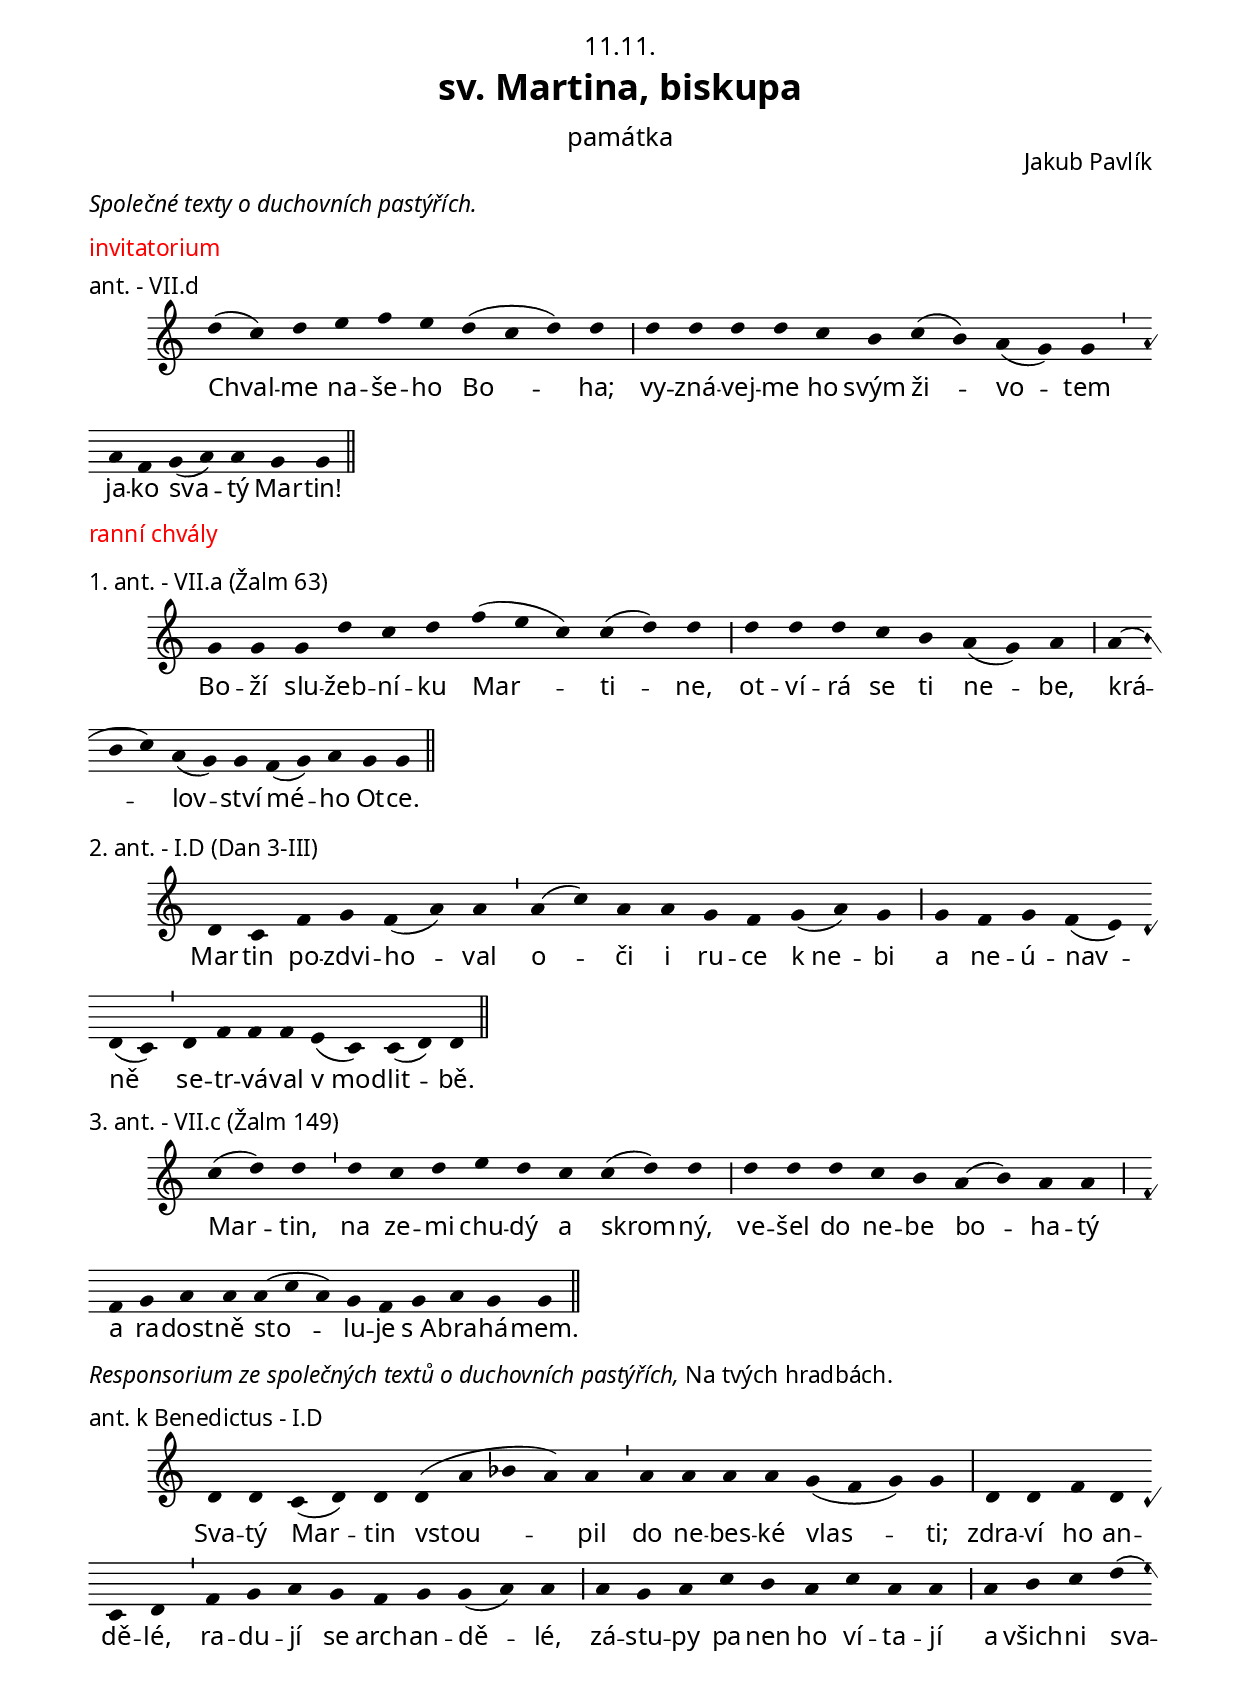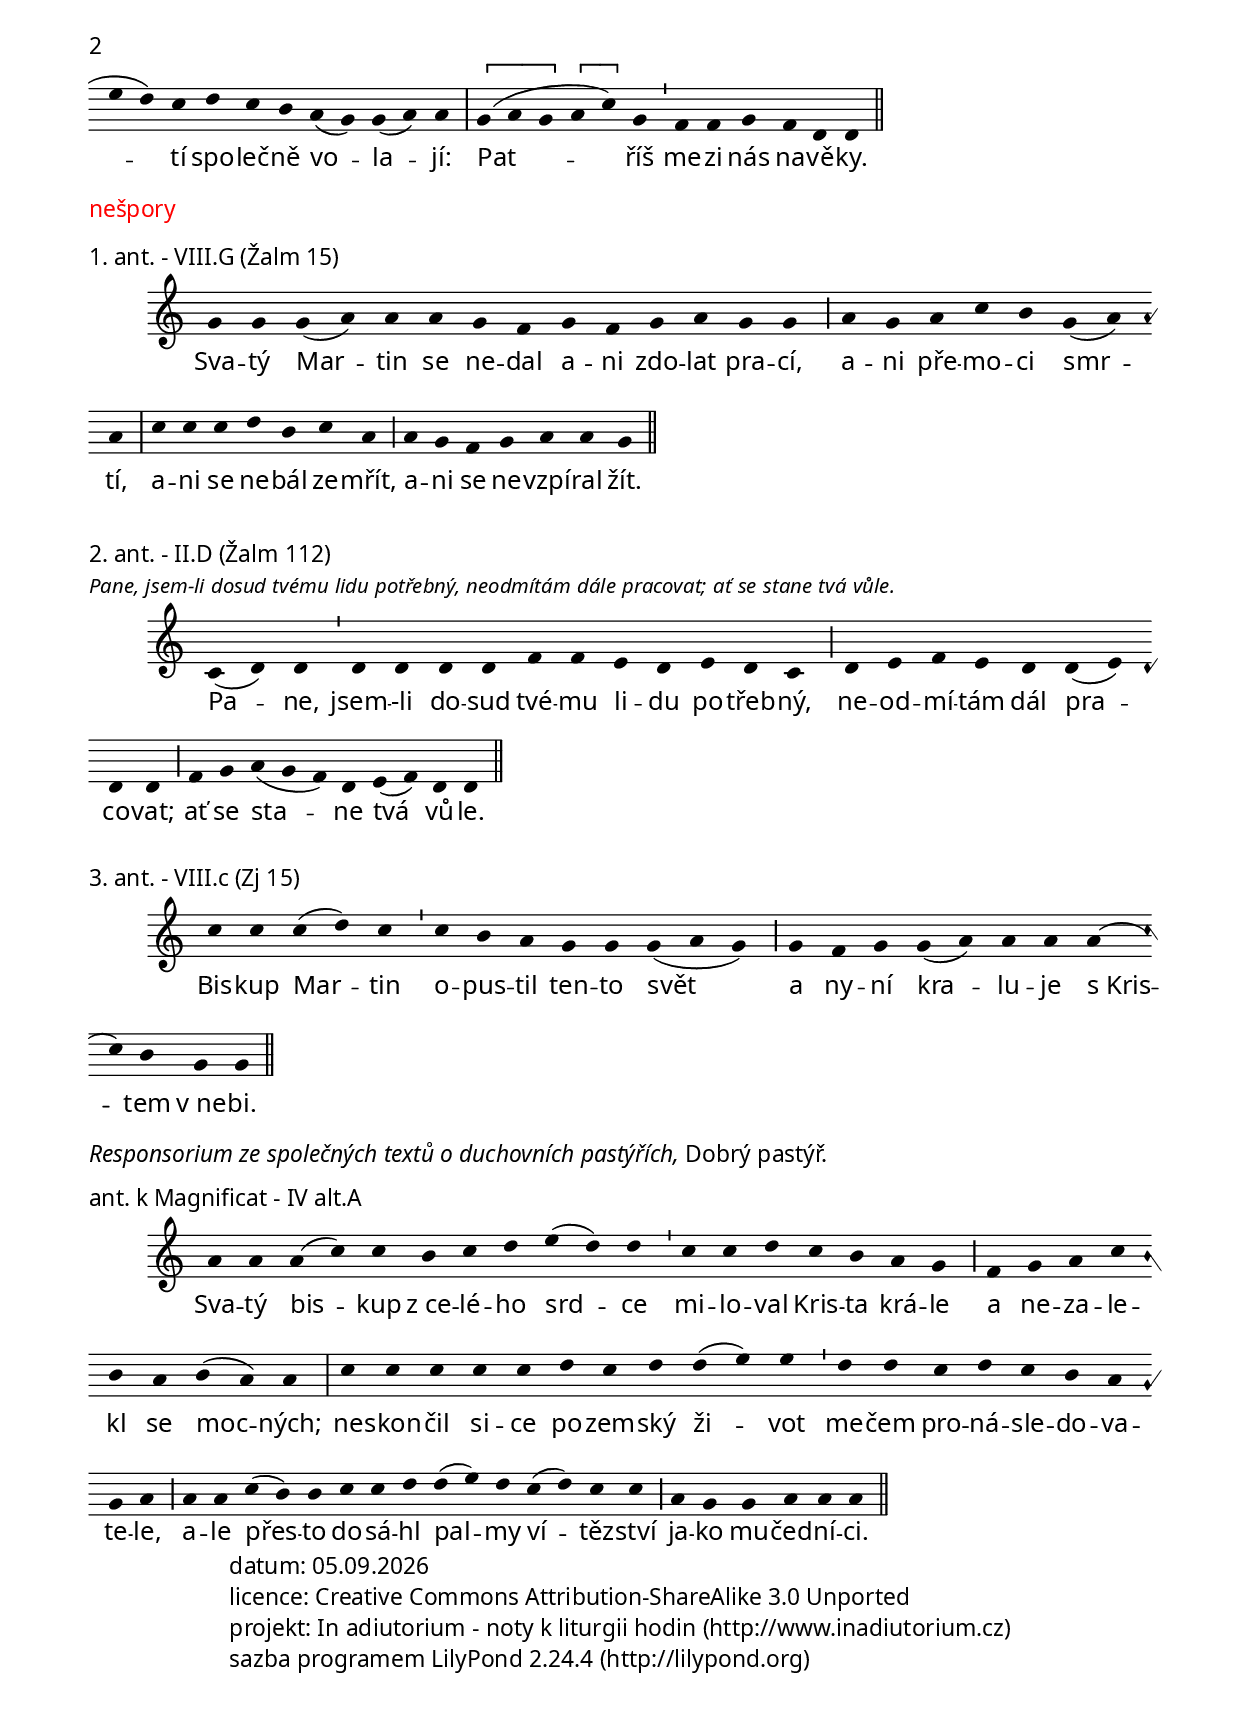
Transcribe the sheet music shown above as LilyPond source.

\version "2.16.0"

\include "../spolecne.ly"
\include "../dilyresponsorii.ly"

\header {
  title = \markup\titleSvatek
            "sv. Martina, biskupa"
            památka
            11.11.
  composer = "Jakub Pavlík"
}

\markup\communia #'(#:pastyr)

\markup {\nadpisHodinka {"invitatorium"}}

\score {
  \relative c'' {
    \choralniRezim
    d( c) d e f e d( c d) d \barMaior
    d d d d c b c( b) a( g) g \barMin
    a f g( a) a g g \barFinalis
  }
  \addlyrics {
    Chval -- me na -- še -- ho Bo -- ha;
    vy -- zná -- vej -- me ho svým ži -- vo -- tem
    ja -- ko sva -- tý Mar -- tin!
  }
  \header {
    quid = "ant."
    modus = "VII"
    differentia = "d"
    psalmus = ""
    id = "invit"
    piece = \markup {\sestavTitulekBezZalmu}
  }
}

\markup {\nadpisHodinka {"ranní chvály"}}

\score {
  \relative c'' {
    \choralniRezim
    g4 g g d' c d f( e c) c( d) d \barMaior
    d d d c b a( g) a \barMaior
    a( b c) a( g) g f( g) a g g \barFinalis
  }
  \addlyrics {
    Bo -- ží slu -- žeb -- ní -- ku Mar -- ti -- ne,
    ot -- ví -- rá se ti ne -- be,
    krá -- lov -- ství mé -- ho Ot -- ce.
  }
  \header {
    quid = "1. ant."
    modus = "VII"
    differentia = "a"
    psalmus = "Žalm 63"
    id = "rch-a1"
    piece = \markup {\sestavTitulek}
  }
}

\score {
  \relative c' {
    \choralniRezim
    d4 c f g f( a) a \barMin
    a( c) a a g f g( a) g \barMaior
    g f g f( e) d( c) \barMin
    d f f f e( c) c( d) d \barFinalis
  }
  \addlyrics {
    Mar -- tin po -- zdvi -- ho -- val
    o -- či i ru -- ce k_ne -- bi
    a ne -- ú -- nav -- ně
    se -- tr -- vá -- val v_mod -- lit -- bě.
  }
  \header {
    quid = "2. ant."
    modus = "I"
    differentia = "D"
    psalmus = "Dan 3-III"
    id = "rch-a2"
    piece = \markup {\sestavTitulek}
  }
}

\score {
  \relative c'' {
    \choralniRezim
    c4( d) d \barMin d c d e d c c( d) d \barMaior
    d d d c b a( b) a a \barMaior
    f g a a a( c a) g f g a g g \barFinalis
  }
  \addlyrics {
    Mar -- tin, na ze -- mi chu -- dý a skrom -- ný,
    ve -- šel do ne -- be bo -- ha -- tý
    a ra -- dost -- ně sto -- lu -- je s_A -- bra -- há -- mem.
    A -- le -- lu -- ja.
  }
  \header {
    quid = "3. ant."
    modus = "VII"
    differentia = "c"
    psalmus = "Žalm 149"
    id = "rch-a3"
    piece = \markup {\sestavTitulek}
  }
}

\markup\italic{Responsorium ze společných textů o duchovních pastýřích, \upright{Na tvých hradbách.}}

\score {
  \relative c' {
    \choralniRezim
    d4 d c( d) d d( a' bes a) a \barMin a a a a g( f g) g \barMax
    d d f d c d \barMin
    f g a g f g g( a) a \barMaior
    a g a c b a c a a \barMaior
    a b c d( e d) c d c b a( g) g( a) a \barMax
    \[ g( a g \] \[ a c) \] g \barMin f f g f d d \barFinalis
  }
  \addlyrics {
    Sva -- tý Mar -- tin vstou -- pil do ne -- bes -- ké vlas -- ti;
    zdra -- ví ho an -- dě -- lé,
    ra -- du -- jí se arch -- an -- dě -- lé,
    zá -- stu -- py pa -- nen ho ví -- ta -- jí
    a všich -- ni sva -- tí spo -- leč -- ně vo -- la -- jí:
    Pat -- říš me -- zi nás na -- vě -- ky.
  }
  \header {
    quid = "ant. k Benedictus"
    modus = "I"
    differentia = "D"
    psalmus = ""
    id = "rch-aben"
    piece = \markup {\sestavTitulekBezZalmu}
  }
}

\markup {\nadpisHodinka {"nešpory"}}

\score {
  \relative c'' {
    \choralniRezim
    g4 g g( a) a a g f g f g a g g \barMaior
    a g a c b g( a) a \barMax
    c c c d b c a \barMaior
    a g f g a a g \barFinalis
  }
  \addlyrics {
    Sva -- tý Mar -- tin se ne -- dal a -- ni zdo -- lat pra -- cí,
    a -- ni pře -- mo -- ci smr -- tí,
    a -- ni se ne -- bál ze -- mřít,
    a -- ni se ne -- vzpí -- ral žít.
  }
  \header {
    quid = "1. ant."
    modus = "VIII"
    differentia = "G"
    psalmus = "Žalm 15"
    id = "ne-a1"
    piece = \markup {\sestavTitulek}
  }
}

\score {
  \relative c' {
    \choralniRezim
    c4( d) d \barMin d d d d f f e d e d c \barMaior
    d e f e d d( e) d d \barMaior
    f g a( g f) d e( f) d d \barFinalis
  }
  \addlyrics {
    Pa -- ne, jsem -- -li do -- sud tvé -- mu li -- du po -- třeb -- ný,
    ne -- od -- mí -- tám dál pra -- co -- vat;
    ať se sta -- ne tvá vů -- le.
  }
  \header {
    textus_approbatus = "Pane, jsem-li dosud tvému lidu potřebný,
    neodmítám dále pracovat; ať se stane tvá vůle."
    quid = "2. ant."
    modus = "II"
    differentia = "D"
    psalmus = "Žalm 112"
    id = "ne-a2"
    piece = \markup {\sestavTitulek}
  }
}

\score {
  \relative c'' {
    \choralniRezim
    c4 c c( d) c \barMin c b a g g g( a g) \barMaior
    g f g g( a) a a a( c) b g g \barFinalis
  }
  \addlyrics {
    Bis -- kup Mar -- tin o -- pus -- til ten -- to svět
    a ny -- ní kra -- lu -- je s_Kris -- tem v_ne -- bi.
  }
  \header {
    quid = "3. ant."
    modus = "VIII"
    differentia = "c"
    psalmus = "Zj 15"
    id = "ne-a3"
    piece = \markup {\sestavTitulek}
  }
}

\markup\italic{Responsorium ze společných textů o duchovních pastýřích, \upright{Dobrý pastýř.}}

\score {
  \relative c'' {
    \choralniRezim
    a4 a a( c) c b c d e( d) d \barMin c c d c b a g \barMaior
    f g a c b a b( a) a \barMax

    c c c c c d c d d( e) e \barMin
    d d c d c b a g a \barMaior
    a a c( b) b c c d d( e) d c( d) c c \barMaior
    a g g a a a \barFinalis
  }
  \addlyrics {
    Sva -- tý bis -- kup
    z_ce -- lé -- ho srd -- ce mi -- lo -- val Kris -- ta krá -- le
    a ne -- za -- le -- kl se moc -- ných;

    ne -- skon -- čil si -- ce po -- zem -- ský ži -- vot
    me -- čem pro -- ná -- sle -- do -- va -- te -- le,
    a -- le přes -- to do -- sá -- hl pal -- my ví -- těz -- ství
    ja -- ko mu -- čed -- ní -- ci.
  }
  \header {
    quid = "ant. k Magnificat"
    modus = "IV alt"
    differentia = "A"
    psalmus = ""
    placet = "na více místech zadrhává"
    id = "ne-amag"
    piece = \markup {\sestavTitulekBezZalmu}
  }
}